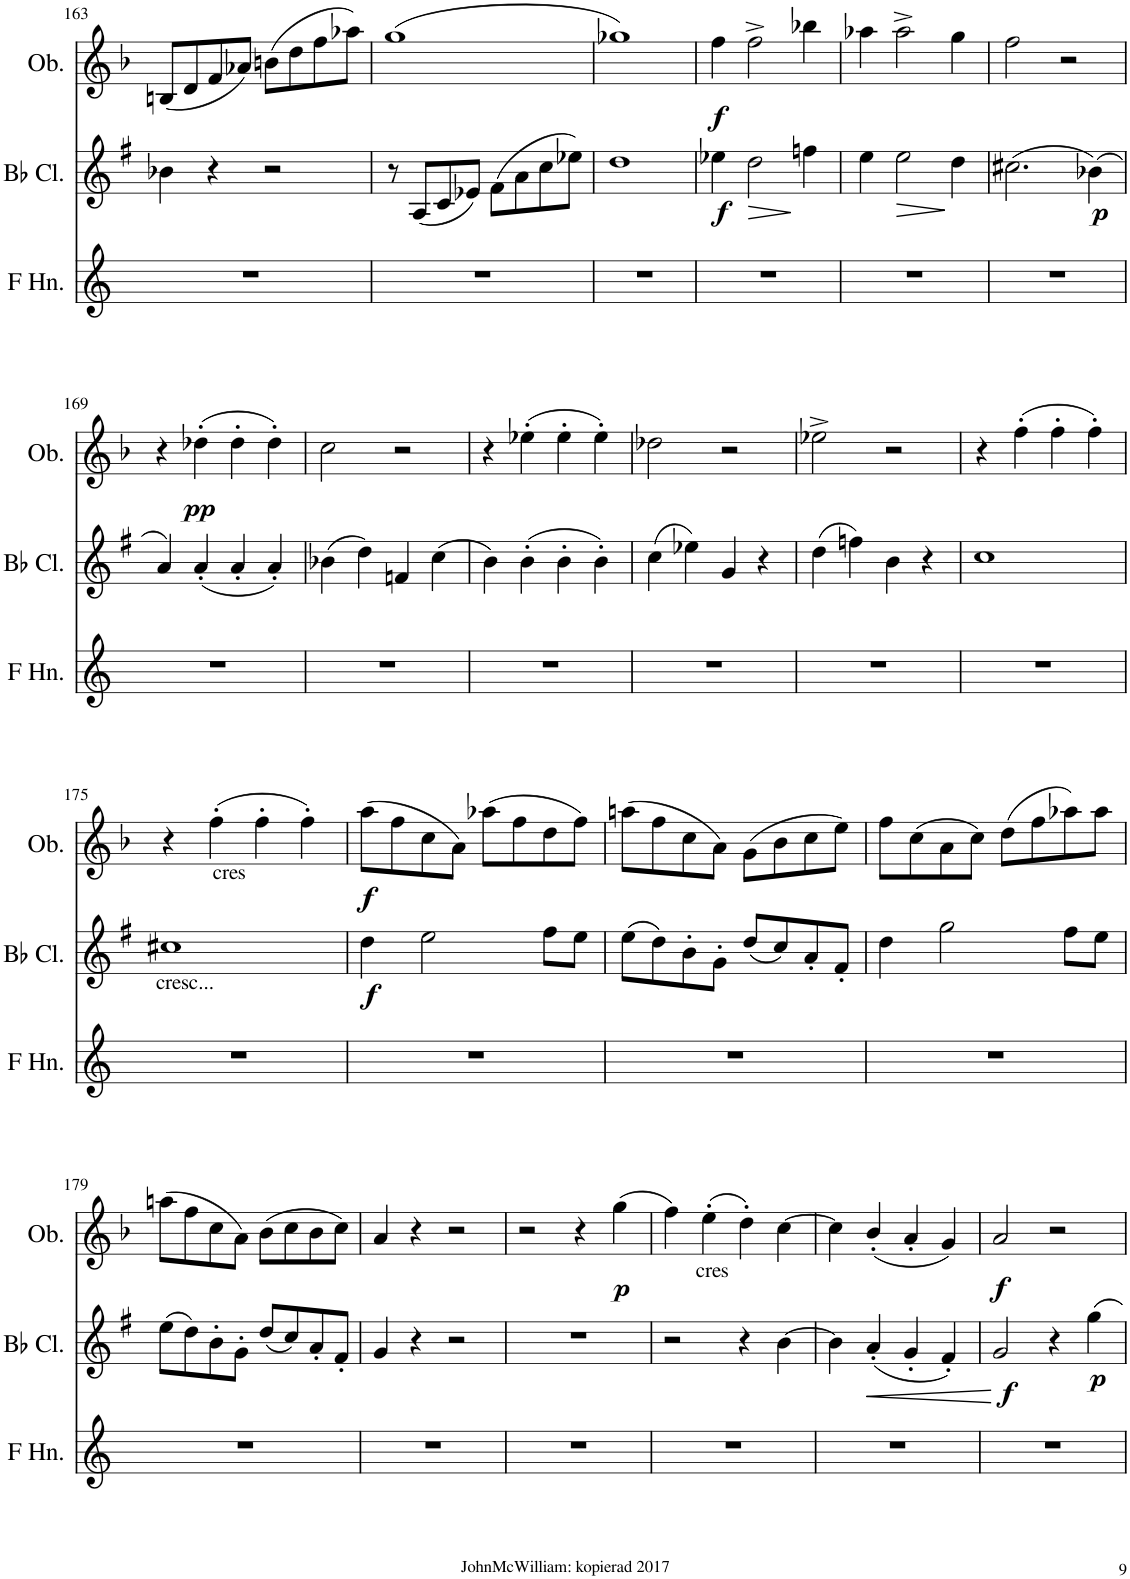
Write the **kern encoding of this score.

**kern	**kern	**dynam	**kern	**dynam
*part3	*part2	*part2	*part1	*part1
*staff3	*staff2	*staff2	*staff1	*staff1
*I"Horn in F	*I"Bb Clarinet	*	*I"Oboe	*
*	*I'Bb Cl.	*	*I'Ob.	*
!!LO:PB:g=z
*clefG2	*clefG2	*	*clefG2	*
*Trd4c7	*Trd1c2	*	*	*
*k[]	*k[f#]	*	*k[b-]	*
*M4/4	*M4/4	*	*M4/4	*
=163	=163	=163	=163	=163
1r	4b-X\	.	(8Bn/L	.
.	.	.	8d/	.
.	4r	.	8f/	.
.	.	.	8a-X/J)	.
.	2r	.	(8bn\L	.
.	.	.	8dd\	.
.	.	.	8ff\	.
.	.	.	8aa-X\J)	.
=164	=164	=164	=164	=164
1r	8r	.	(1gg	.
.	(8A/L	.	.	.
.	8c/	.	.	.
.	8e-X/J)	.	.	.
.	(8f#\L	.	.	.
.	8a\	.	.	.
.	8cc\	.	.	.
.	8ee-X\J)	.	.	.
=165	=165	=165	=165	=165
1r	1dd	.	1gg-X)	.
=166	=166	=166	=166	=166
!	!	!LO:DY:b	!	!LO:DY:b
1r	4ee-X\	f	4ff\	f
!	!	!LO:HP:b	!	!
.	2dd\	>	2ff^\	.
.	4ffn\	.	4bb-X\	.
.	.	]	.	.
=167	=167	=167	=167	=167
1r	4ee\	.	4aa-X\	.
!	!	!LO:HP:b	!	!
.	2ee\	>	2aa-^\	.
.	4dd\	.	4gg\	.
.	.	]	.	.
=168	=168	=168	=168	=168
1r	(2.cc#X\	.	2ff\	.
.	.	.	2r	.
!	!	!LO:DY:b	!	!
.	(4b-X\)	p	.	.
!!LO:LB:g=z
=169	=169	=169	=169	=169
1r	4a/)	.	4r	.
!	!	!	!	!LO:DY:b
.	(4a'/	.	(4dd-X'\	pp
.	4a'/	.	4dd-'\	.
.	4a'/)	.	4dd-'\)	.
=170	=170	=170	=170	=170
1r	(4b-X\	.	2cc\	.
.	4dd\)	.	.	.
.	4fn/	.	2r	.
.	(4cc\	.	.	.
=171	=171	=171	=171	=171
1r	4b\)	.	4r	.
.	(4b'\	.	(4ee-X'\	.
.	4b'\	.	4ee-'\	.
.	4b'\)	.	4ee-'\)	.
=172	=172	=172	=172	=172
1r	(4cc\	.	2dd-X\	.
.	4ee-X\)	.	.	.
.	4g/	.	2r	.
.	4r	.	.	.
=173	=173	=173	=173	=173
1r	(4dd\	.	2ee-X^\	.
.	4ffn\)	.	.	.
.	4b\	.	2r	.
.	4r	.	.	.
=174	=174	=174	=174	=174
1r	1cc	.	4r	.
.	.	.	(4ff'\	.
.	.	.	4ff'\	.
.	.	.	4ff'\)	.
!!LO:LB:g=z
=175	=175	=175	=175	=175
!	!LO:TX:b:t=cresc...	!	!	!
1r	1cc#X	.	4r	.
!	!	!	!LO:TX:b:t=cres	!
.	.	.	(4ff'\	.
.	.	.	4ff'\	.
.	.	.	4ff'\)	.
=176	=176	=176	=176	=176
!	!	!LO:DY:b	!	!LO:DY:b
1r	4dd\	f	(8aa\L	f
.	.	.	8ff\	.
.	2ee\	.	8cc\	.
.	.	.	8a\J)	.
.	.	.	(8aa-X\L	.
.	.	.	8ff\	.
.	8ff#\L	.	8dd\	.
.	8ee\J	.	8ff\J)	.
=177	=177	=177	=177	=177
1r	(8ee\L	.	(8aan\L	.
.	8dd\)	.	8ff\	.
.	8b'\	.	8cc\	.
.	8g'\J	.	8a\J)	.
.	(8dd/L	.	(8g\L	.
.	8cc/)	.	8b-\	.
.	8a'/	.	8cc\	.
.	8f#'/J	.	8ee\J)	.
=178	=178	=178	=178	=178
1r	4dd\	.	8ff\L	.
.	.	.	(8cc\	.
.	2gg\	.	8a\	.
.	.	.	8cc\J)	.
.	.	.	(8dd\L	.
.	.	.	8ff\	.
.	8ff#\L	.	8aa-X\)	.
.	8ee\J	.	8aa-\J	.
!!LO:LB:g=z
=179	=179	=179	=179	=179
1r	(8ee\L	.	(8aan\L	.
.	8dd\)	.	8ff\	.
.	8b'\	.	8cc\	.
.	8g'\J	.	8a\J)	.
.	(8dd/L	.	(8b-\L	.
.	8cc/)	.	8cc\	.
.	8a'/	.	8b-\	.
.	8f#'/J	.	8cc\J)	.
=180	=180	=180	=180	=180
1r	4g/	.	4a/	.
.	4r	.	4r	.
.	2r	.	2r	.
=181	=181	=181	=181	=181
1r	1r	.	2r	.
.	.	.	4r	.
!	!	!	!	!LO:DY:b
.	.	.	(4gg\	p
=182	=182	=182	=182	=182
1r	2r	.	4ff\)	.
!	!	!	!LO:TX:b:t=cres	!
.	.	.	(4ee'\	.
.	4r	.	4dd'\)	.
.	[4b\	.	[4cc\	.
=183	=183	=183	=183	=183
1r	4b\]	.	4cc\]	.
!	!	!LO:HP:b	!	!
.	(4a'/	<	(4b-'/	.
.	4g'/	.	4a'/	.
.	4f#'/)	.	4g/)	.
.	.	[	.	.
=184	=184	=184	=184	=184
!	!	!LO:DY:b	!	!LO:DY:b
1r	2g/	f	2a/	f
.	4r	.	2r	.
!	!	!LO:DY:b	!	!
.	4gg\	p	.	.
=	=	=	=	=
*-	*-	*-	*-	*-
